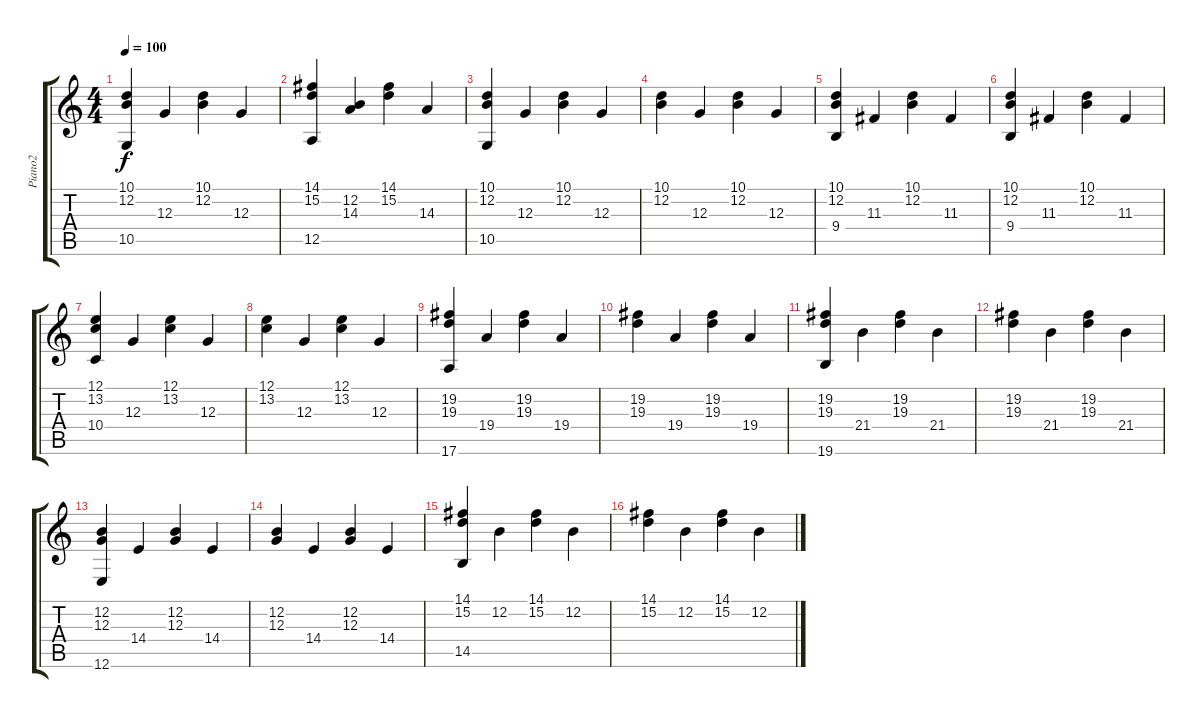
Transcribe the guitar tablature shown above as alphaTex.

\track ("Piano2" "Piano2") {instrument acousticgrandpiano}
\staff {score tabs}
\tuning (E4 B3 G3 D3 A2 E2) {hide}
\ts (4 4)
\tempo 100
\clef g2
\ks c
(10.1 12.2 10.5).4{dy f} 12.3.4 (10.1 12.2).4 12.3.4 |
(14.1 15.2 12.5).4 (12.2 14.3).4 (14.1 15.2).4 14.3.4 |
(10.1 12.2 10.5).4 12.3.4 (10.1 12.2).4 12.3.4 |
(10.1 12.2).4 12.3.4 (10.1 12.2).4 12.3.4 |
(10.1 12.2 9.4).4 11.3.4 (10.1 12.2).4 11.3.4 |
(10.1 12.2 9.4).4 11.3.4 (10.1 12.2).4 11.3.4 |
(12.1 13.2 10.4).4 12.3.4 (12.1 13.2).4 12.3.4 |
(12.1 13.2).4 12.3.4 (12.1 13.2).4 12.3.4 |
(19.2 19.3 17.6).4 19.4.4 (19.2 19.3).4 19.4.4 |
(19.2 19.3).4 19.4.4 (19.2 19.3).4 19.4.4 |
(19.2 19.3 19.6).4 21.4.4 (19.2 19.3).4 21.4.4 |
(19.2 19.3).4 21.4.4 (19.2 19.3).4 21.4.4 |
(12.2 12.3 12.6).4 14.4.4 (12.2 12.3).4 14.4.4 |
(12.2 12.3).4 14.4.4 (12.2 12.3).4 14.4.4 |
(14.1 15.2 14.5).4 12.2.4 (14.1 15.2).4 12.2.4 |
(14.1 15.2).4 12.2.4 (14.1 15.2).4 12.2.4
